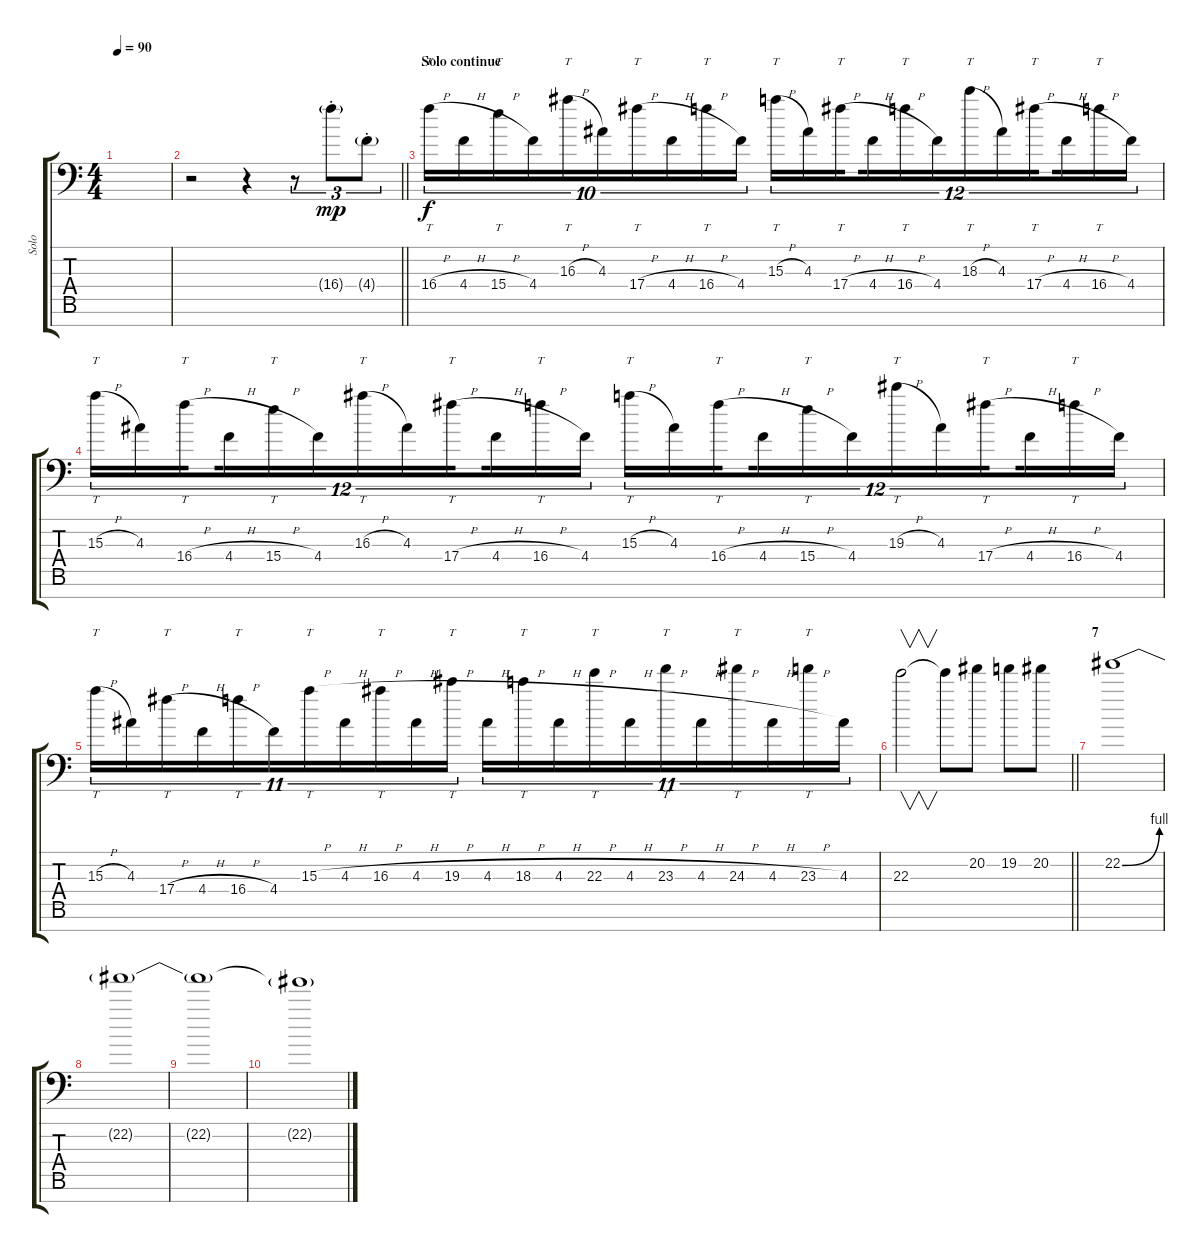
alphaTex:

\track ("Solo" "Solo") {instrument distortionguitar}
\staff {score tabs}
\tuning (Eb4 Bb3 Gb3 Db3 Ab2 Eb2 Bb1) {hide}
\ts (4 4)
\tempo 90
\clef f4
\ks c
|
\barLineRight lightlight
r.2 r.4 r.8{tu (3 2)} 16.4{g st}.8{tu (3 2) dy mp} 4.4{g st}.8{tu (3 2)} |
\section ("" "Solo continue")
16.4{h}.16{tt tu (10 8) dy f} 4.4{h}.16{tu (10 8)} 15.4{h}.16{tt tu (10 8)} 4.4.16{tu (10 8)} 16.3{h}.16{tt tu (10 8)} 4.3.16{tu (10 8)} 17.4{h}.16{tt tu (10 8)} 4.4{h}.16{tu (10 8)} 16.4{h}.16{tt tu (10 8)} 4.4.16{tu (10 8)} 15.3{h}.16{tt tu (12 8)} 4.3.16{tu (12 8)} 17.4{h}.16{tt tu (12 8) beam splitsecondary} 4.4{h}.16{tu (12 8)} 16.4{h}.16{tt tu (12 8)} 4.4.16{tu (12 8)} 18.3{h}.16{tt tu (12 8)} 4.3.16{tu (12 8)} 17.4{h}.16{tt tu (12 8) beam splitsecondary} 4.4{h}.16{tu (12 8)} 16.4{h}.16{tt tu (12 8)} 4.4.16{tu (12 8)} |
15.3{h}.16{tt tu (12 8)} 4.3.16{tu (12 8)} 16.4{h}.16{tt tu (12 8) beam splitsecondary} 4.4{h}.16{tu (12 8)} 15.4{h}.16{tt tu (12 8)} 4.4.16{tu (12 8)} 16.3{h}.16{tt tu (12 8)} 4.3.16{tu (12 8)} 17.4{h}.16{tt tu (12 8) beam splitsecondary} 4.4{h}.16{tu (12 8)} 16.4{h}.16{tt tu (12 8)} 4.4.16{tu (12 8)} 15.3{h}.16{tt tu (12 8)} 4.3.16{tu (12 8)} 16.4{h}.16{tt tu (12 8) beam splitsecondary} 4.4{h}.16{tu (12 8)} 15.4{h}.16{tt tu (12 8)} 4.4.16{tu (12 8)} 19.3{h}.16{tt tu (12 8)} 4.3.16{tu (12 8)} 17.4{h}.16{tt tu (12 8) beam splitsecondary} 4.4{h}.16{tu (12 8)} 16.4{h}.16{tt tu (12 8)} 4.4.16{tu (12 8)} |
15.3{h}.16{tt tu (11 8)} 4.3.16{tu (11 8)} 17.4{h}.16{tt tu (11 8)} 4.4{h}.16{tu (11 8)} 16.4{h}.16{tt tu (11 8)} 4.4.16{tu (11 8)} 15.3{h}.16{tt tu (11 8)} 4.3{h}.16{tu (11 8)} 16.3{h}.16{tt tu (11 8)} 4.3{h}.16{tu (11 8)} 19.3{h}.16{tt tu (11 8)} 4.3{h}.16{tu (11 8)} 18.3{h}.16{tt tu (11 8)} 4.3{h}.16{tu (11 8)} 22.3{h}.16{tt tu (11 8)} 4.3{h}.16{tu (11 8)} 23.3{h}.16{tt tu (11 8)} 4.3{h}.16{tu (11 8)} 24.3{h}.16{tt tu (11 8)} 4.3{h}.16{tu (11 8)} 23.3{h}.16{tt tu (11 8)} 4.3.16{tu (11 8)} |
\barLineRight lightlight
22.3.2{v} 22.3{t}.8 20.2.8 19.2.8 20.2.8 |
\section ("" "7")
22.2{be (bend 0 0 60 4)}.1 |
22.2{t}.1 |
22.2{t}.1 |
22.2{t}.1
